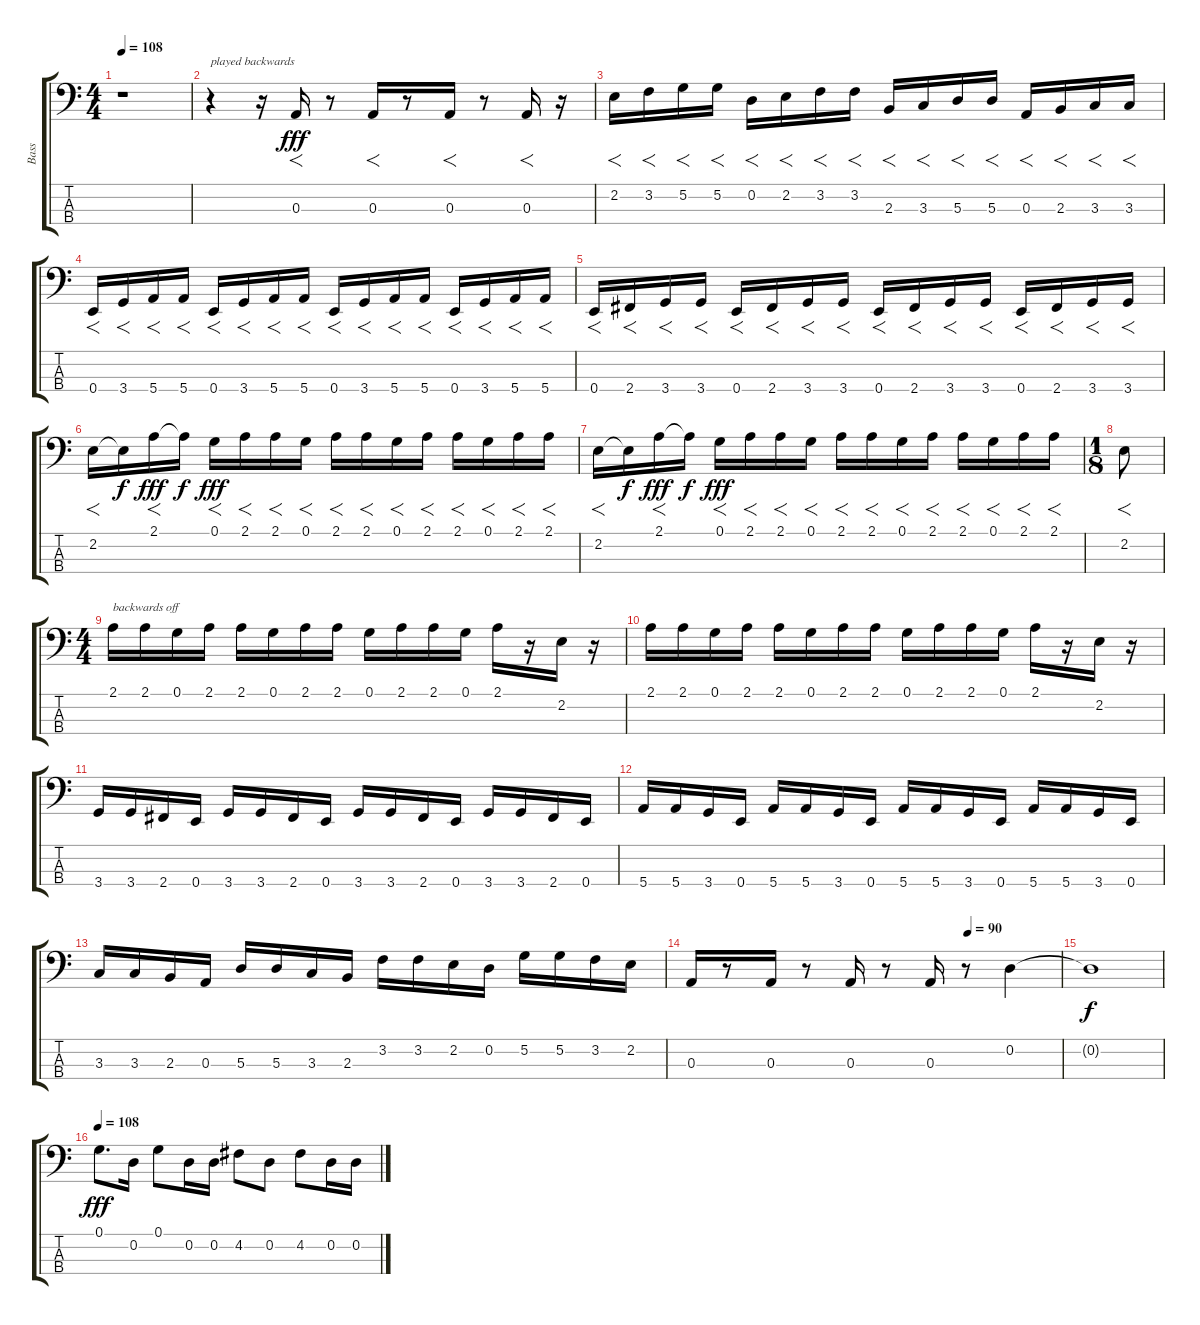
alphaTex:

\track ("Bass" "Bass") {instrument electricbassfinger}
\staff {score tabs}
\tuning (G2 D2 A1 E1) {hide}
\ts (4 4)
\tempo 108
\clef f4
\ks c
r.1{dy fff instrument electricbassfinger} |
r.4{txt "played backwards"} r.16 0.3.16{f} r.8 0.3.16{f} r.8 0.3.16{f} r.8 0.3.16{f} r.16 |
2.2.16{f} 3.2.16{f} 5.2.16{f} 5.2.16{f} 0.2.16{f} 2.2.16{f} 3.2.16{f} 3.2.16{f} 2.3.16{f} 3.3.16{f} 5.3.16{f} 5.3.16{f} 0.3.16{f} 2.3.16{f} 3.3.16{f} 3.3.16{f} |
0.4.16{f} 3.4.16{f} 5.4.16{f} 5.4.16{f} 0.4.16{f} 3.4.16{f} 5.4.16{f} 5.4.16{f} 0.4.16{f} 3.4.16{f} 5.4.16{f} 5.4.16{f} 0.4.16{f} 3.4.16{f} 5.4.16{f} 5.4.16{f} |
0.4.16{f} 2.4.16{f} 3.4.16{f} 3.4.16{f} 0.4.16{f} 2.4.16{f} 3.4.16{f} 3.4.16{f} 0.4.16{f} 2.4.16{f} 3.4.16{f} 3.4.16{f} 0.4.16{f} 2.4.16{f} 3.4.16{f} 3.4.16{f} |
2.2.16{f} 2.2{t}.16{dy f} 2.1.16{f dy fff} 2.1{t}.16{dy f} 0.1.16{f dy fff} 2.1.16{f} 2.1.16{f} 0.1.16{f} 2.1.16{f} 2.1.16{f} 0.1.16{f} 2.1.16{f} 2.1.16{f} 0.1.16{f} 2.1.16{f} 2.1.16{f} |
2.2.16{f} 2.2{t}.16{dy f} 2.1.16{f dy fff} 2.1{t}.16{dy f} 0.1.16{f dy fff} 2.1.16{f} 2.1.16{f} 0.1.16{f} 2.1.16{f} 2.1.16{f} 0.1.16{f} 2.1.16{f} 2.1.16{f} 0.1.16{f} 2.1.16{f} 2.1.16{f} |
\ts (1 8)
2.2.8{f} |
\ts (4 4)
2.1.16{txt "backwards off"} 2.1.16 0.1.16 2.1.16 2.1.16 0.1.16 2.1.16 2.1.16 0.1.16 2.1.16 2.1.16 0.1.16 2.1.16 r.16 2.2.16 r.16 |
2.1.16 2.1.16 0.1.16 2.1.16 2.1.16 0.1.16 2.1.16 2.1.16 0.1.16 2.1.16 2.1.16 0.1.16 2.1.16 r.16 2.2.16 r.16 |
3.4.16 3.4.16 2.4.16 0.4.16 3.4.16 3.4.16 2.4.16 0.4.16 3.4.16 3.4.16 2.4.16 0.4.16 3.4.16 3.4.16 2.4.16 0.4.16 |
5.4.16 5.4.16 3.4.16 0.4.16 5.4.16 5.4.16 3.4.16 0.4.16 5.4.16 5.4.16 3.4.16 0.4.16 5.4.16 5.4.16 3.4.16 0.4.16 |
3.3.16 3.3.16 2.3.16 0.3.16 5.3.16 5.3.16 3.3.16 2.3.16 3.2.16 3.2.16 2.2.16 0.2.16 5.2.16 5.2.16 3.2.16 2.2.16 |
\tempo (90 0.75)
0.3.16 r.8 0.3.16 r.8 0.3.16 r.8 0.3.16 r.8 0.2.4 |
0.2{t}.1{dy f} |
\tempo 108
0.1.8{d dy fff} 0.2.16 0.1.8 0.2.16 0.2.16 4.2.8 0.2.8 4.2.8 0.2.16 0.2.16
